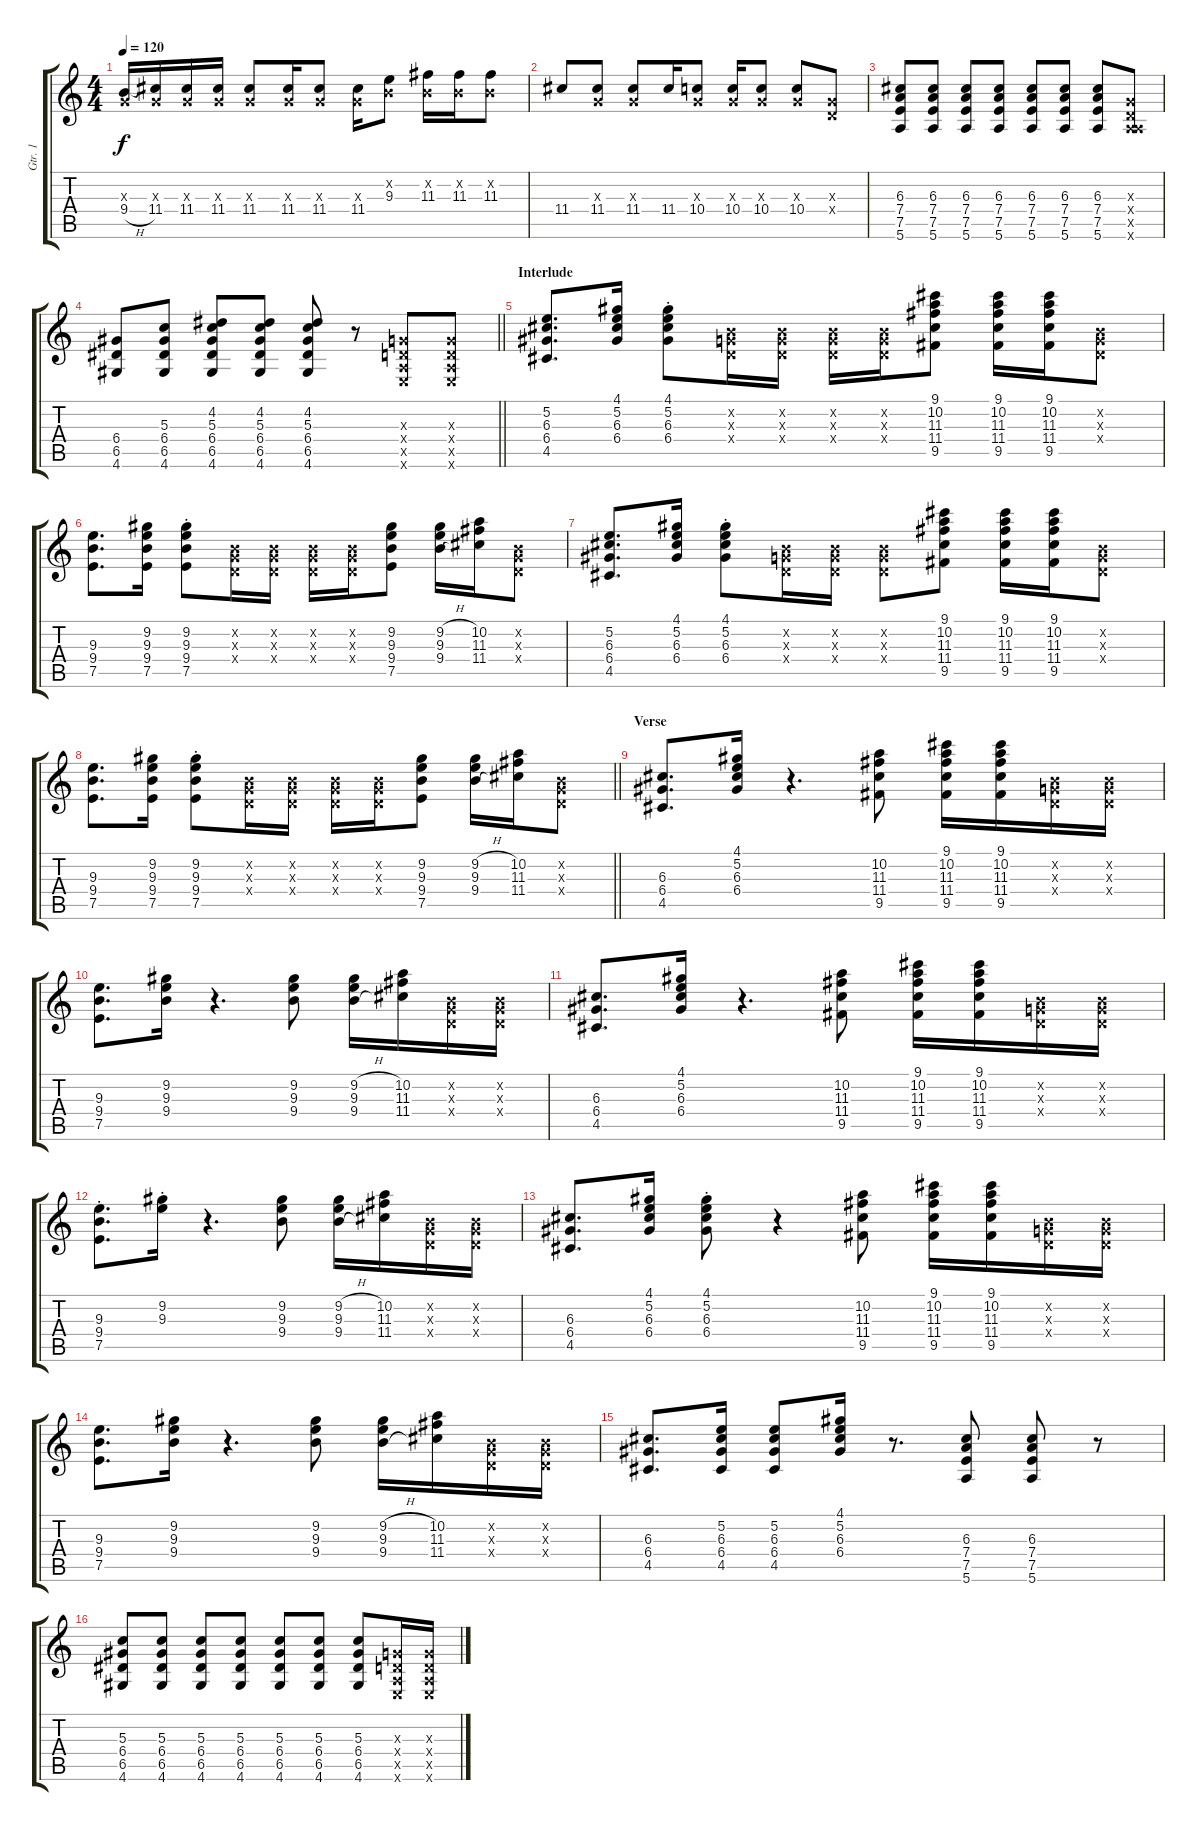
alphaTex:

\track ("Gtr. 1" "Gtr. 1") {instrument electricguitarclean}
\staff {score tabs}
\tuning (E4 B3 G3 D3 A2 E2) {hide}
\ts (4 4)
\tempo 120
\clef g2
\ks c
(0.3{x} 9.4{h}).16{dy f} (0.3{x} 11.4).16 (0.3{x} 11.4).16 (0.3{x} 11.4).16 (0.3{x} 11.4).8 (0.3{x} 11.4).16 (0.3{x} 11.4).8 (0.3{x} 11.4).16 (0.2{x} 9.3).8 (0.2{x} 11.3).16 (0.2{x} 11.3).16 (0.2{x} 11.3).8 |
11.4.8 (0.3{x} 11.4).8 (0.3{x} 11.4).8 11.4.16 (0.3{x} 10.4).8 (0.3{x} 10.4).16 (0.3{x} 10.4).8 (0.3{x} 10.4).8 (0.3{x} 0.4{x}).8 |
(6.3 7.4 7.5 5.6).8 (6.3 7.4 7.5 5.6).8 (6.3 7.4 7.5 5.6).8 (6.3 7.4 7.5 5.6).8 (6.3 7.4 7.5 5.6).8 (6.3 7.4 7.5 5.6).8 (6.3 7.4 7.5 5.6).8 (0.3{x} 0.4{x} 0.5{x} 5.6{x}).8 |
\barLineRight lightlight
(6.4 6.5 4.6).8 (5.3 6.4 6.5 4.6).8 (4.2 5.3 6.4 6.5 4.6).8 (4.2 5.3 6.4 6.5 4.6).8 (4.2 5.3 6.4 6.5 4.6).8 r.8 (0.3{x} 0.4{x} 0.5{x} 0.6{x}).8 (0.3{x} 0.4{x} 0.5{x} 0.6{x}).8 |
\section ("" "Interlude")
(5.2 6.3 6.4 4.5).8{d} (4.1 5.2 6.3 6.4).16 (4.1{st} 5.2{st} 6.3{st} 6.4{st}).8 (0.2{x} 0.3{x} 0.4{x}).16 (0.2{x} 0.3{x} 0.4{x}).16 (0.2{x} 0.3{x} 0.4{x}).16 (0.2{x} 0.3{x} 0.4{x}).16 (9.1 10.2 11.3 11.4 9.5).8 (9.1 10.2 11.3 11.4 9.5).16 (9.1 10.2 11.3 11.4 9.5).16 (0.2{x} 0.3{x} 0.4{x}).8 |
(9.3 9.4 7.5).8{d} (9.2 9.3 9.4 7.5).16 (9.2{st} 9.3{st} 9.4{st} 7.5{st}).8 (0.2{x} 0.3{x} 0.4{x}).16 (0.2{x} 0.3{x} 0.4{x}).16 (0.2{x} 0.3{x} 0.4{x}).16 (0.2{x} 0.3{x} 0.4{x}).16 (9.2 9.3 9.4 7.5).8 (9.2{h} 9.3{h} 9.4{h}).16 (10.2 11.3 11.4).16 (0.2{x} 0.3{x} 0.4{x}).8 |
(5.2 6.3 6.4 4.5).8{d} (4.1 5.2 6.3 6.4).16 (4.1{st} 5.2{st} 6.3{st} 6.4{st}).8 (0.2{x} 0.3{x} 0.4{x}).16 (0.2{x} 0.3{x} 0.4{x}).16 (0.2{x} 0.3{x} 0.4{x}).8 (9.1 10.2 11.3 11.4 9.5).8 (9.1 10.2 11.3 11.4 9.5).16 (9.1 10.2 11.3 11.4 9.5).16 (0.2{x} 0.3{x} 0.4{x}).8 |
\barLineRight lightlight
(9.3 9.4 7.5).8{d} (9.2 9.3 9.4 7.5).16 (9.2{st} 9.3{st} 9.4{st} 7.5{st}).8 (0.2{x} 0.3{x} 0.4{x}).16 (0.2{x} 0.3{x} 0.4{x}).16 (0.2{x} 0.3{x} 0.4{x}).16 (0.2{x} 0.3{x} 0.4{x}).16 (9.2 9.3 9.4 7.5).8 (9.2{h} 9.3{h} 9.4{h}).16 (10.2 11.3 11.4).16 (0.2{x} 0.3{x} 0.4{x}).8 |
\section ("" "Verse")
(6.3 6.4 4.5).8{d} (4.1 5.2 6.3 6.4).16 r.4{d} (10.2 11.3 11.4 9.5).8 (9.1 10.2 11.3 11.4 9.5).16 (9.1 10.2 11.3 11.4 9.5).16 (0.2{x} 0.3{x} 0.4{x}).16 (0.2{x} 0.3{x} 0.4{x}).16 |
(9.3 9.4 7.5).8{d} (9.2 9.3 9.4).16 r.4{d} (9.2 9.3 9.4).8 (9.2{h} 9.3{h} 9.4{h}).16 (10.2 11.3 11.4).16 (0.2{x} 0.3{x} 0.4{x}).16 (0.2{x} 0.3{x} 0.4{x}).16 |
(6.3 6.4 4.5).8{d} (4.1 5.2 6.3 6.4).16 r.4{d} (10.2 11.3 11.4 9.5).8 (9.1 10.2 11.3 11.4 9.5).16 (9.1 10.2 11.3 11.4 9.5).16 (0.2{x} 0.3{x} 0.4{x}).16 (0.2{x} 0.3{x} 0.4{x}).16 |
(9.3{st} 9.4{st} 7.5{st}).8{d} (9.2{st} 9.3{st}).16 r.4{d} (9.2 9.3 9.4).8 (9.2{h} 9.3{h} 9.4{h}).16 (10.2 11.3 11.4).16 (0.2{x} 0.3{x} 0.4{x}).16 (0.2{x} 0.3{x} 0.4{x}).16 |
(6.3 6.4 4.5).8{d} (4.1 5.2 6.3 6.4).16 (4.1{st} 5.2{st} 6.3{st} 6.4{st}).8 r.4 (10.2 11.3 11.4 9.5).8 (9.1 10.2 11.3 11.4 9.5).16 (9.1 10.2 11.3 11.4 9.5).16 (0.2{x} 0.3{x} 0.4{x}).16 (0.2{x} 0.3{x} 0.4{x}).16 |
(9.3 9.4 7.5).8{d} (9.2 9.3 9.4).16 r.4{d} (9.2 9.3 9.4).8 (9.2{h} 9.3{h} 9.4{h}).16 (10.2 11.3 11.4).16 (0.2{x} 0.3{x} 0.4{x}).16 (0.2{x} 0.3{x} 0.4{x}).16 |
(6.3 6.4 4.5).8{d} (5.2 6.3 6.4 4.5).16 (5.2 6.3 6.4 4.5).8 (4.1 5.2 6.3 6.4).16 r.8{d} (6.3 7.4 7.5 5.6).8 (6.3 7.4 7.5 5.6).8 r.8 |
(5.3 6.4 6.5 4.6).8 (5.3 6.4 6.5 4.6).8 (5.3 6.4 6.5 4.6).8 (5.3 6.4 6.5 4.6).8 (5.3 6.4 6.5 4.6).8 (5.3 6.4 6.5 4.6).8 (5.3 6.4 6.5 4.6).8 (0.3{x} 0.4{x} 0.5{x} 0.6{x}).16 (0.3{x} 0.4{x} 0.5{x} 0.6{x}).16
